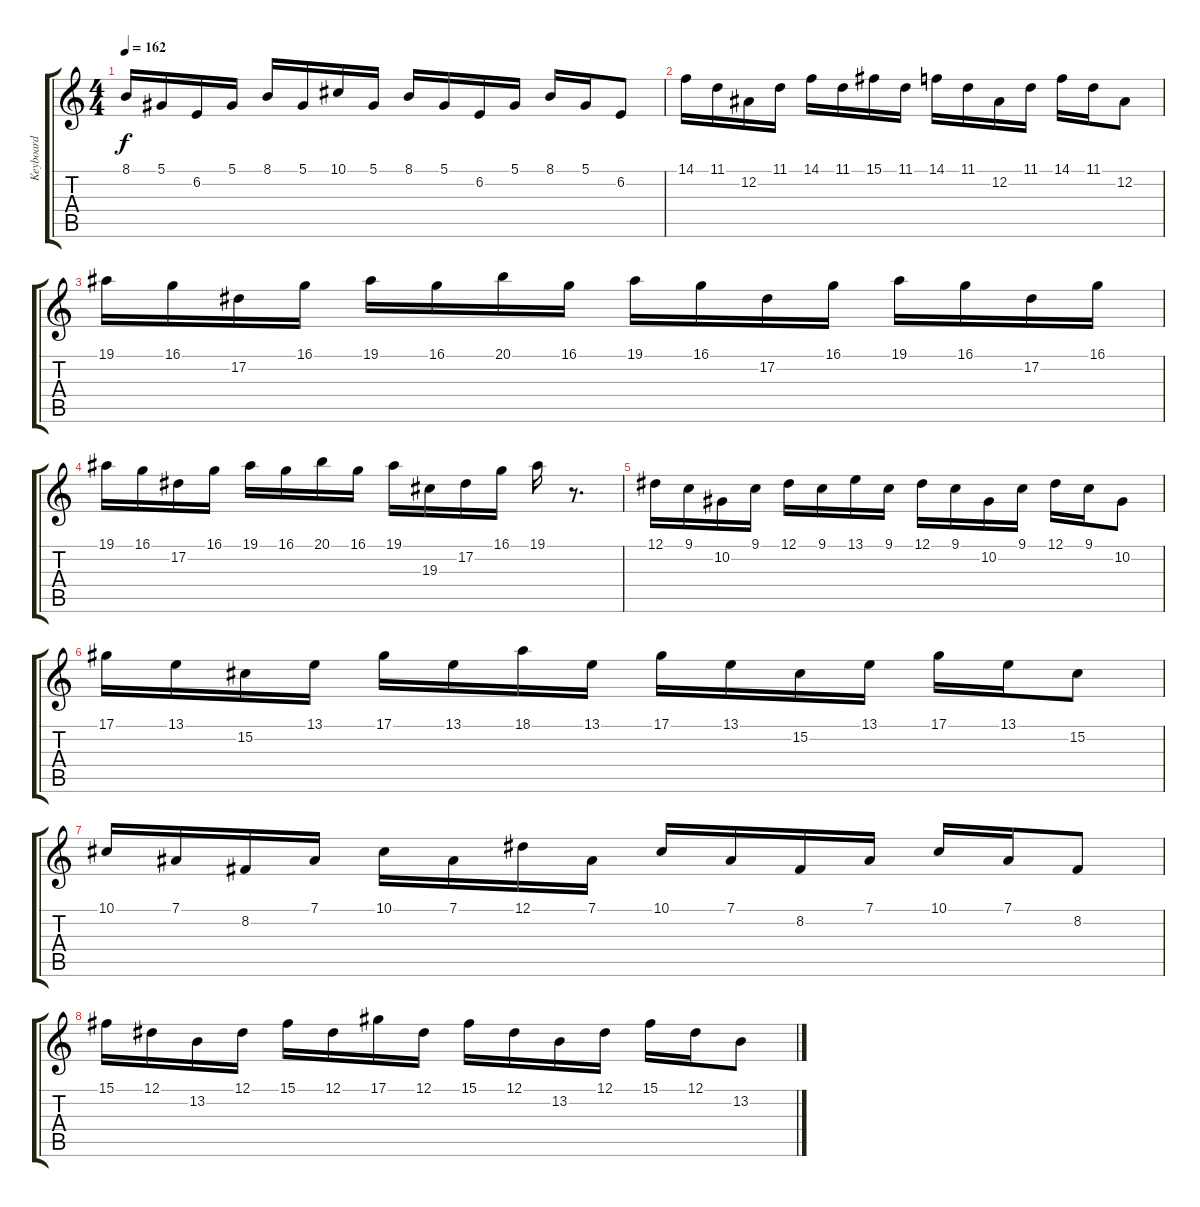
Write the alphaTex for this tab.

\track ("Keyboard" "Keyboard") {instrument harpsichord}
\staff {score tabs}
\tuning (Eb4 Bb3 Gb3 Db3 Ab2 Eb2) {hide}
\ts (4 4)
\tempo 162
\clef g2
\ks c
8.1.16{dy f} 5.1.16 6.2.16 5.1.16 8.1.16 5.1.16 10.1.16 5.1.16 8.1.16 5.1.16 6.2.16 5.1.16 8.1.16 5.1.16 6.2.8 |
14.1.16 11.1.16 12.2.16 11.1.16 14.1.16 11.1.16 15.1.16 11.1.16 14.1.16 11.1.16 12.2.16 11.1.16 14.1.16 11.1.16 12.2.8 |
19.1.16 16.1.16 17.2.16 16.1.16 19.1.16 16.1.16 20.1.16 16.1.16 19.1.16 16.1.16 17.2.16 16.1.16 19.1.16 16.1.16 17.2.16 16.1.16 |
19.1.16 16.1.16 17.2.16 16.1.16 19.1.16 16.1.16 20.1.16 16.1.16 19.1.16 19.3.16 17.2.16 16.1.16 19.1.16 r.8{d} |
12.1.16 9.1.16 10.2.16 9.1.16 12.1.16 9.1.16 13.1.16 9.1.16 12.1.16 9.1.16 10.2.16 9.1.16 12.1.16 9.1.16 10.2.8 |
17.1.16 13.1.16 15.2.16 13.1.16 17.1.16 13.1.16 18.1.16 13.1.16 17.1.16 13.1.16 15.2.16 13.1.16 17.1.16 13.1.16 15.2.8 |
10.1.16 7.1.16 8.2.16 7.1.16 10.1.16 7.1.16 12.1.16 7.1.16 10.1.16 7.1.16 8.2.16 7.1.16 10.1.16 7.1.16 8.2.8 |
15.1.16 12.1.16 13.2.16 12.1.16 15.1.16 12.1.16 17.1.16 12.1.16 15.1.16 12.1.16 13.2.16 12.1.16 15.1.16 12.1.16 13.2.8
